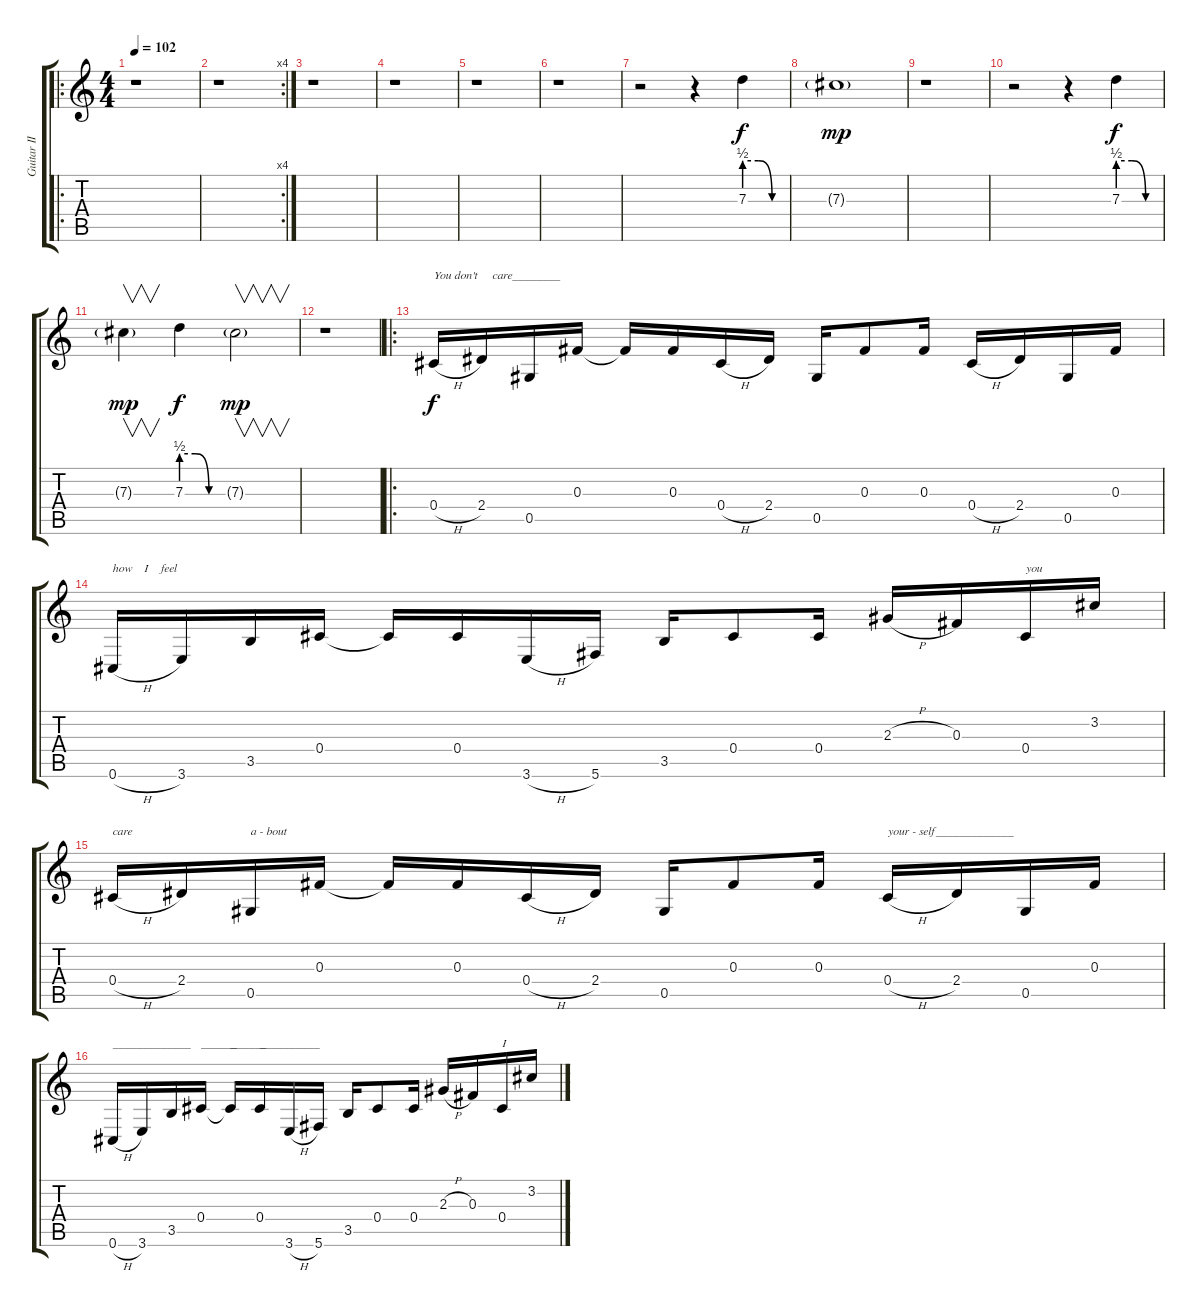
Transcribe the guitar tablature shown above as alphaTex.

\track ("Guitar II" "Guitar II") {instrument electricguitarclean}
\staff {score tabs}
\tuning (Eb4 Bb3 Gb3 Db3 Ab2 Db2) {hide}
\ro
\ts (4 4)
\tempo 102
\clef g2
\ks c
r.1{dy f instrument electricguitarclean} |
\rc 4
r.1 |
r.1 |
r.1 |
r.1 |
r.1 |
r.2 r.4 7.3{be (custom 0 2 20 2 40 0 60 0)}.4{instrument overdrivenguitar} |
7.3{g}.1{dy mp} |
r.1 |
r.2 r.4 7.3{be (custom 0 2 20 2 40 0 60 0)}.4{dy f} |
7.3{g}.4{v dy mp} 7.3{be (custom 0 2 20 2 40 0 60 0)}.4{dy f} 7.3{g}.2{v dy mp} |
r.1 |
\ro
0.4{h}.16{txt "You don't     care________" dy f instrument electricguitarclean} 2.4.16 0.5.16 0.3.16 0.3{t}.16 0.3.16 0.4{h}.16 2.4.16 0.5.16 0.3.8 0.3.16 0.4{h}.16 2.4.16 0.5.16 0.3.16 |
0.6{h}.16{txt "how    I    feel"} 3.6.16 3.5.16 0.4.16 0.4{t}.16 0.4.16 3.6{h}.16 5.6.16 3.5.16 0.4.8 0.4.16 2.3{h}.16 0.3.16 0.4.16{txt "you"} 3.2.16 |
0.4{h}.16{txt "care"} 2.4.16 0.5.16{txt "a - bout"} 0.3.16 0.3{t}.16 0.3.16 0.4{h}.16 2.4.16 0.5.16 0.3.8 0.3.16 0.4{h}.16{txt "your - self_____________"} 2.4.16 0.5.16 0.3.16 |
0.6{h}.16{txt "_____________"} 3.6.16 3.5.16 0.4.16{txt "______"} 0.4{t}.16{txt "______"} 0.4.16{txt "__________"} 3.6{h}.16 5.6.16 3.5.16 0.4.8 0.4.16 2.3{h}.16 0.3.16 0.4.16{txt "I"} 3.2.16
